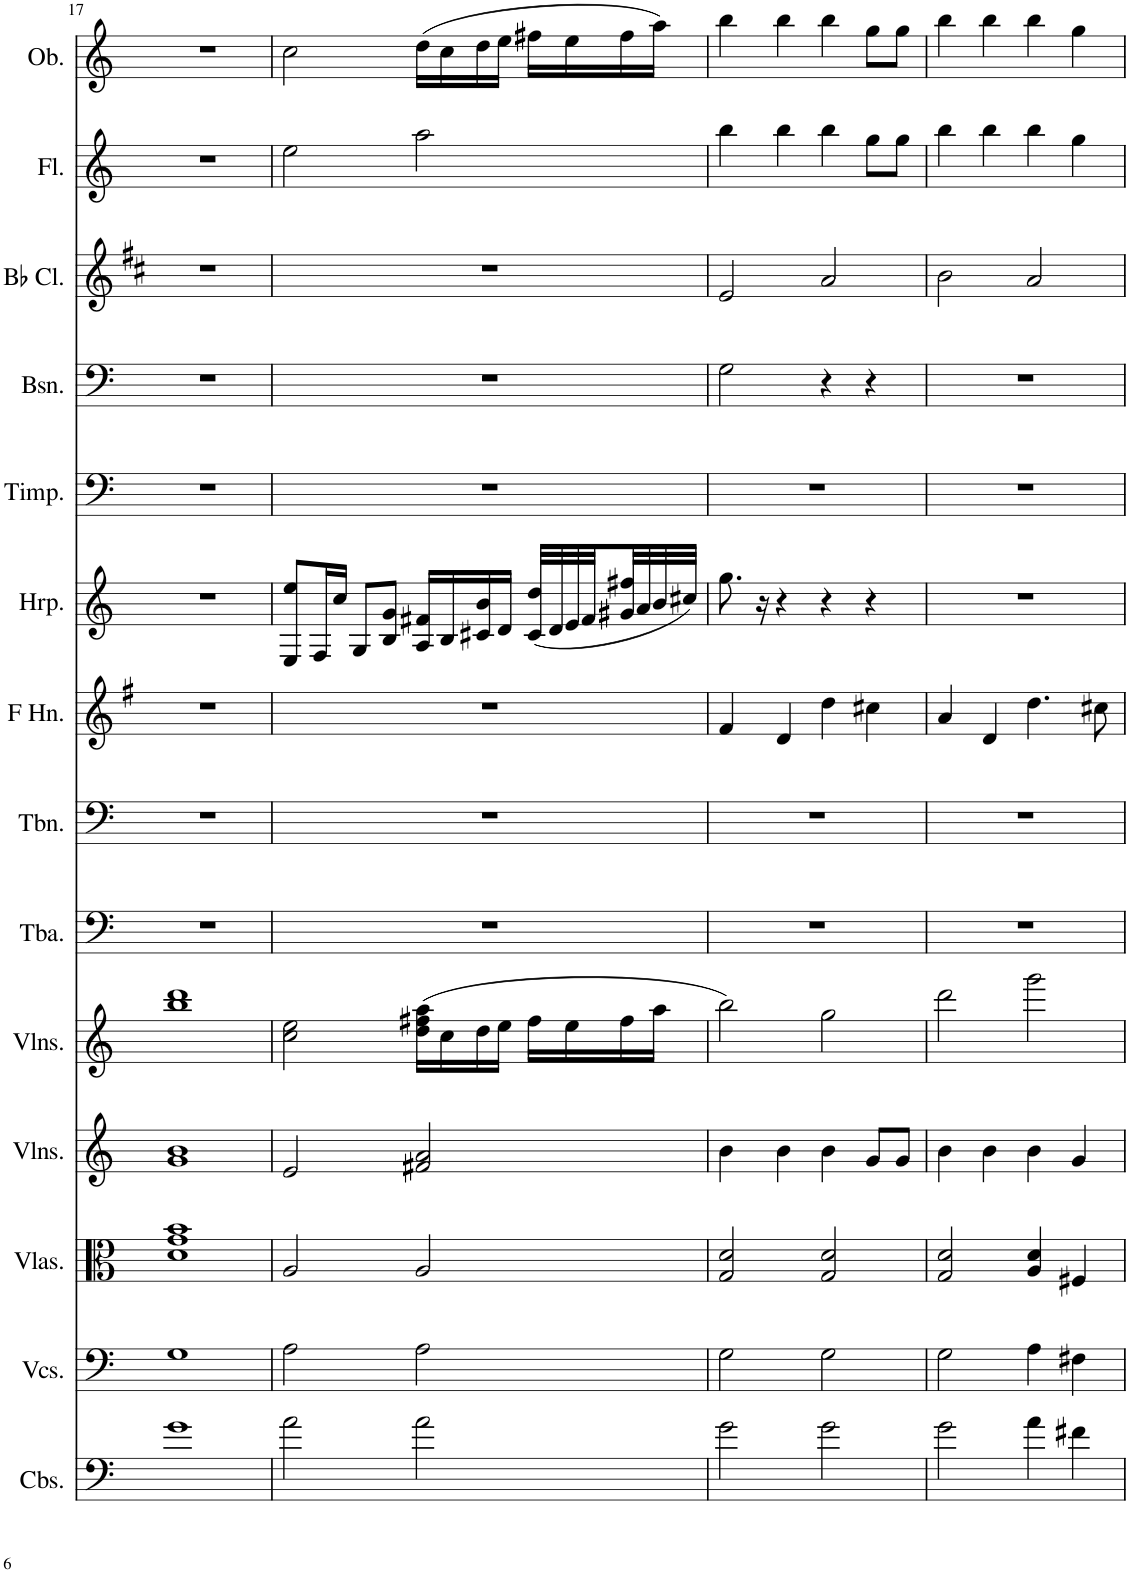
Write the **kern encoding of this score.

**kern	**kern	**kern	**kern	**kern	**kern	**kern	**kern	**kern	**kern	**kern	**kern	**kern	**kern
*part14	*part13	*part12	*part11	*part10	*part9	*part8	*part7	*part6	*part5	*part4	*part3	*part2	*part1
*staff14	*staff13	*staff12	*staff11	*staff10	*staff9	*staff8	*staff7	*staff6	*staff5	*staff4	*staff3	*staff2	*staff1
*I"Contrabasses	*I"Violoncellos	*I"Violas	*I"Violins	*I"Violins	*I"Tuba	*I"Trombone	*I"Horn in F	*I"Harp	*I"Timpani	*I"Bassoon	*I"Bb Clarinet	*I"Flute	*I"Oboe
*I'Cbs.	*I'Vcs.	*I'Vlas.	*I'Vlns.	*I'Vlns.	*I'Tba.	*I'Tbn.	*	*I'Hrp.	*I'Timp.	*I'Bsn.	*I'Bb Cl.	*I'Fl.	*I'Ob.
!!LO:PB:g=z
*clefF4	*clefF4	*clefC3	*clefG2	*clefG2	*clefF4	*clefF4	*clefG2	*clefG2	*clefF4	*clefF4	*clefG2	*clefG2	*clefG2
*Trd7c12	*	*	*	*	*	*	*Trd4c7	*	*	*	*Trd1c2	*	*
*k[]	*k[]	*k[]	*k[]	*k[]	*k[]	*k[]	*k[f#]	*k[]	*k[]	*k[]	*k[f#c#]	*k[]	*k[]
*M4/4	*M4/4	*M4/4	*M4/4	*M4/4	*M4/4	*M4/4	*M4/4	*M4/4	*M4/4	*M4/4	*M4/4	*M4/4	*M4/4
=17	=17	=17	=17	=17	=17	=17	=17	=17	=17	=17	=17	=17	=17
1g	1G	1d 1g 1b	1g 1b	1bb 1ddd	1r	1r	1r	1r	1r	1r	1r	1r	1r
=18	=18	=18	=18	=18	=18	=18	=18	=18	=18	=18	=18	=18	=18
2a\	2A\	2A/	2e/	2cc\ 2ee\	1r	1r	1r	8E/ 8ee/L	1r	1r	1r	2ee\	2cc\
.	.	.	.	.	.	.	.	16F/L	.	.	.	.	.
.	.	.	.	.	.	.	.	16cc/JJ	.	.	.	.	.
.	.	.	.	.	.	.	.	8G/L	.	.	.	.	.
.	.	.	.	.	.	.	.	8B/ 8g/J	.	.	.	.	.
2a\	2A\	2A/	2f#X/ 2a/	(16dd\ 16ff#X\ 16aa\LL	.	.	.	16A/ 16f#X/LL	.	.	.	2aa\	(16dd\LL
.	.	.	.	16cc\	.	.	.	16B/	.	.	.	.	16cc\
.	.	.	.	16dd\	.	.	.	16c#X/ 16b/	.	.	.	.	16dd\
.	.	.	.	16ee\JJ	.	.	.	16d/JJ	.	.	.	.	16ee\JJ
.	.	.	.	16ff#\LL	.	.	.	(32c#/ 32dd/LLL	.	.	.	.	16ff#X\LL
.	.	.	.	.	.	.	.	32d/	.	.	.	.	.
.	.	.	.	16ee\	.	.	.	32e/	.	.	.	.	16ee\
.	.	.	.	.	.	.	.	32f#/	.	.	.	.	.
.	.	.	.	16ff#\	.	.	.	32g#X/ 32ff#X/	.	.	.	.	16ff#\
.	.	.	.	.	.	.	.	32a/	.	.	.	.	.
.	.	.	.	16aa\JJ	.	.	.	32b/	.	.	.	.	16aa\JJ)
.	.	.	.	.	.	.	.	32cc#X/JJJ)	.	.	.	.	.
=19	=19	=19	=19	=19	=19	=19	=19	=19	=19	=19	=19	=19	=19
2g\	2G\	2G/ 2d/	4b\	2bb\)	1r	1r	4f#/	8.gg\	1r	2G\	2e/	4bb\	4bb\
.	.	.	.	.	.	.	.	16r	.	.	.	.	.
.	.	.	4b\	.	.	.	4d/	4r	.	.	.	4bb\	4bb\
2g\	2G\	2G/ 2d/	4b\	2gg\	.	.	4dd\	4r	.	4r	2a/	4bb\	4bb\
.	.	.	8g/L	.	.	.	4cc#X\	4r	.	4r	.	8gg\L	8gg\L
.	.	.	8g/J	.	.	.	.	.	.	.	.	8gg\J	8gg\J
=20	=20	=20	=20	=20	=20	=20	=20	=20	=20	=20	=20	=20	=20
2g\	2G\	2G/ 2d/	4b\	2ddd\	1r	1r	4a/	1r	1r	1r	2b\	4bb\	4bb\
.	.	.	4b\	.	.	.	4d/	.	.	.	.	4bb\	4bb\
4a\	4A\	4A/ 4d/	4b\	2ggg\	.	.	4.dd\	.	.	.	2a/	4bb\	4bb\
4f#X\	4F#X\	4F#X/	4g/	.	.	.	.	.	.	.	.	4gg\	4gg\
.	.	.	.	.	.	.	8cc#X\	.	.	.	.	.	.
=	=	=	=	=	=	=	=	=	=	=	=	=	=
*-	*-	*-	*-	*-	*-	*-	*-	*-	*-	*-	*-	*-	*-
